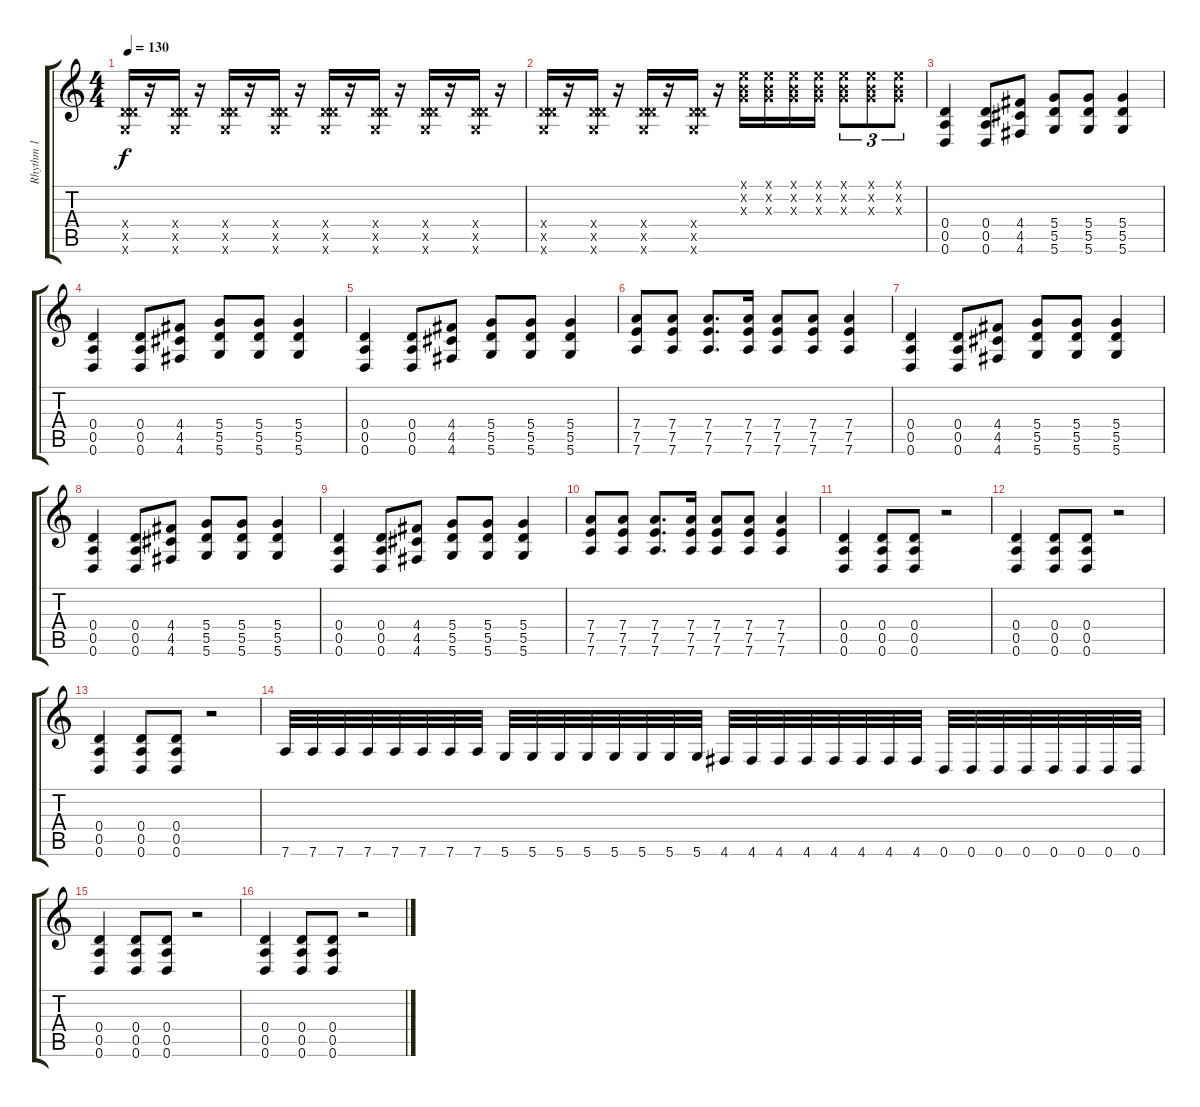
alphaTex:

\track ("Rhythm 1" "Rhythm 1") {instrument distortionguitar}
\staff {score tabs}
\tuning (E4 B3 G3 D3 A2 D2) {hide}
\ts (4 4)
\tempo 130
\clef g2
\ks c
(0.4{x} 5.5{x} 5.6{x}).16{dy f} r.16 (0.4{x} 5.5{x} 5.6{x}).16 r.16 (0.4{x} 5.5{x} 5.6{x}).16 r.16 (0.4{x} 5.5{x} 5.6{x}).16 r.16 (0.4{x} 5.5{x} 5.6{x}).16 r.16 (0.4{x} 5.5{x} 5.6{x}).16 r.16 (0.4{x} 5.5{x} 5.6{x}).16 r.16 (0.4{x} 5.5{x} 5.6{x}).16 r.16 |
(0.4{x} 5.5{x} 5.6{x}).16 r.16 (0.4{x} 5.5{x} 5.6{x}).16 r.16 (0.4{x} 5.5{x} 5.6{x}).16 r.16 (0.4{x} 5.5{x} 5.6{x}).16 r.16 (0.1{x} 0.2{x} 0.3{x}).16 (0.1{x} 0.2{x} 0.3{x}).16 (0.1{x} 0.2{x} 0.3{x}).16 (0.1{x} 0.2{x} 0.3{x}).16 (0.1{x} 0.2{x} 0.3{x}).8{tu (3 2)} (0.1{x} 0.2{x} 0.3{x}).8{tu (3 2)} (0.1{x} 0.2{x} 0.3{x}).8{tu (3 2)} |
(0.4 0.5 0.6).4 (0.4 0.5 0.6).8 (4.4 4.5 4.6).8 (5.4 5.5 5.6).8 (5.4 5.5 5.6).8 (5.4 5.5 5.6).4 |
(0.4 0.5 0.6).4 (0.4 0.5 0.6).8 (4.4 4.5 4.6).8 (5.4 5.5 5.6).8 (5.4 5.5 5.6).8 (5.4 5.5 5.6).4 |
(0.4 0.5 0.6).4 (0.4 0.5 0.6).8 (4.4 4.5 4.6).8 (5.4 5.5 5.6).8 (5.4 5.5 5.6).8 (5.4 5.5 5.6).4 |
(7.4 7.5 7.6).8 (7.4 7.5 7.6).8 (7.4 7.5 7.6).8{d} (7.4 7.5 7.6).16 (7.4 7.5 7.6).8 (7.4 7.5 7.6).8 (7.4 7.5 7.6).4 |
(0.4 0.5 0.6).4 (0.4 0.5 0.6).8 (4.4 4.5 4.6).8 (5.4 5.5 5.6).8 (5.4 5.5 5.6).8 (5.4 5.5 5.6).4 |
(0.4 0.5 0.6).4 (0.4 0.5 0.6).8 (4.4 4.5 4.6).8 (5.4 5.5 5.6).8 (5.4 5.5 5.6).8 (5.4 5.5 5.6).4 |
(0.4 0.5 0.6).4 (0.4 0.5 0.6).8 (4.4 4.5 4.6).8 (5.4 5.5 5.6).8 (5.4 5.5 5.6).8 (5.4 5.5 5.6).4 |
(7.4 7.5 7.6).8 (7.4 7.5 7.6).8 (7.4 7.5 7.6).8{d} (7.4 7.5 7.6).16 (7.4 7.5 7.6).8 (7.4 7.5 7.6).8 (7.4 7.5 7.6).4 |
(0.4 0.5 0.6).4 (0.4 0.5 0.6).8 (0.4 0.5 0.6).8 r.2 |
(0.4 0.5 0.6).4 (0.4 0.5 0.6).8 (0.4 0.5 0.6).8 r.2 |
(0.4 0.5 0.6).4 (0.4 0.5 0.6).8 (0.4 0.5 0.6).8 r.2 |
7.6.32 7.6.32 7.6.32 7.6.32 7.6.32 7.6.32 7.6.32 7.6.32 5.6.32 5.6.32 5.6.32 5.6.32 5.6.32 5.6.32 5.6.32 5.6.32 4.6.32 4.6.32 4.6.32 4.6.32 4.6.32 4.6.32 4.6.32 4.6.32 0.6.32 0.6.32 0.6.32 0.6.32 0.6.32 0.6.32 0.6.32 0.6.32 |
(0.4 0.5 0.6).4 (0.4 0.5 0.6).8 (0.4 0.5 0.6).8 r.2 |
(0.4 0.5 0.6).4 (0.4 0.5 0.6).8 (0.4 0.5 0.6).8 r.2
